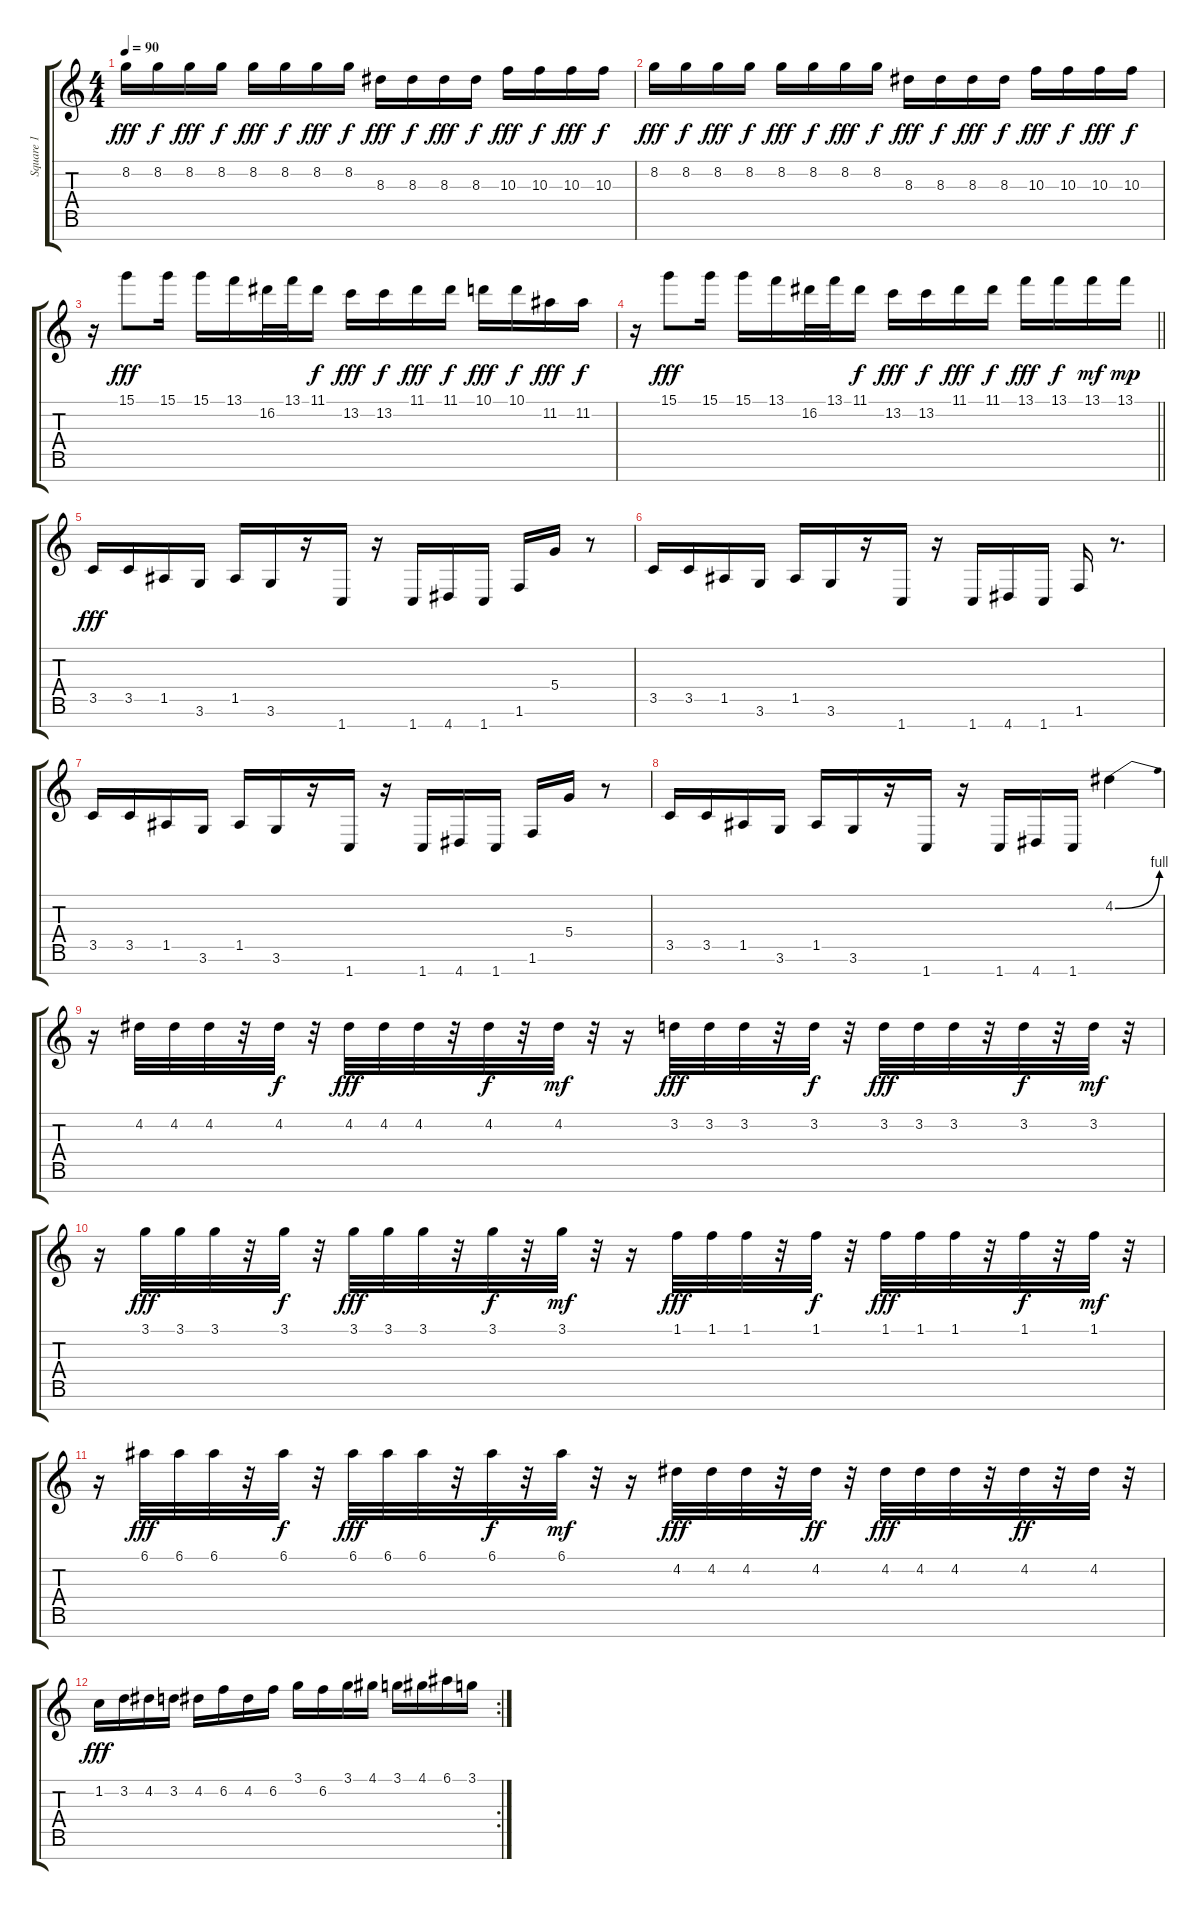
\track ("Square 1" "Square 1") {instrument electricguitarjazz}
\staff {score tabs}
\tuning (E4 B3 G3 D3 A2 E2 B1) {hide}
\ts (4 4)
\tempo 90
\clef g2
\ks c
8.2.16{dy fff} 8.2.16{dy f} 8.2.16{dy fff} 8.2.16{dy f} 8.2.16{dy fff} 8.2.16{dy f} 8.2.16{dy fff} 8.2.16{dy f} 8.3.16{dy fff} 8.3.16{dy f} 8.3.16{dy fff} 8.3.16{dy f} 10.3.16{dy fff} 10.3.16{dy f} 10.3.16{dy fff} 10.3.16{dy f} |
8.2.16{dy fff} 8.2.16{dy f} 8.2.16{dy fff} 8.2.16{dy f} 8.2.16{dy fff} 8.2.16{dy f} 8.2.16{dy fff} 8.2.16{dy f} 8.3.16{dy fff} 8.3.16{dy f} 8.3.16{dy fff} 8.3.16{dy f} 10.3.16{dy fff} 10.3.16{dy f} 10.3.16{dy fff} 10.3.16{dy f} |
r.16 15.1.8{dy fff} 15.1.16 15.1.16 13.1.16 16.2.32 13.1.32 11.1.16{dy f} 13.2.16{dy fff} 13.2.16{dy f} 11.1.16{dy fff} 11.1.16{dy f} 10.1.16{dy fff} 10.1.16{dy f} 11.2.16{dy fff} 11.2.16{dy f} |
\barLineRight lightlight
r.16 15.1.8{dy fff} 15.1.16 15.1.16 13.1.16 16.2.32 13.1.32 11.1.16{dy f} 13.2.16{dy fff} 13.2.16{dy f} 11.1.16{dy fff} 11.1.16{dy f} 13.1.16{dy fff} 13.1.16{dy f} 13.1.16{dy mf} 13.1.16{dy mp} |
3.5.16{dy fff} 3.5.16 1.5.16 3.6.16 1.5.16 3.6.16 r.16 1.7.16 r.16 1.7.16 4.7.16 1.7.16 1.6.16 5.4.16 r.8 |
3.5.16 3.5.16 1.5.16 3.6.16 1.5.16 3.6.16 r.16 1.7.16 r.16 1.7.16 4.7.16 1.7.16 1.6.16 r.8{d} |
3.5.16 3.5.16 1.5.16 3.6.16 1.5.16 3.6.16 r.16 1.7.16 r.16 1.7.16 4.7.16 1.7.16 1.6.16 5.4.16 r.8 |
3.5.16 3.5.16 1.5.16 3.6.16 1.5.16 3.6.16 r.16 1.7.16 r.16 1.7.16 4.7.16 1.7.16 4.2{be (bend 0 0 60 4)}.4 |
r.16 4.2.32 4.2.32 4.2.32 r.32 4.2.32{dy f} r.32 4.2.32{dy fff} 4.2.32 4.2.32 r.32 4.2.32{dy f} r.32 4.2.32{dy mf} r.32 r.16 3.2.32{dy fff} 3.2.32 3.2.32 r.32 3.2.32{dy f} r.32 3.2.32{dy fff} 3.2.32 3.2.32 r.32 3.2.32{dy f} r.32 3.2.32{dy mf} r.32 |
r.16 3.1.32{dy fff} 3.1.32 3.1.32 r.32 3.1.32{dy f} r.32 3.1.32{dy fff} 3.1.32 3.1.32 r.32 3.1.32{dy f} r.32 3.1.32{dy mf} r.32 r.16 1.1.32{dy fff} 1.1.32 1.1.32 r.32 1.1.32{dy f} r.32 1.1.32{dy fff} 1.1.32 1.1.32 r.32 1.1.32{dy f} r.32 1.1.32{dy mf} r.32 |
r.16 6.1.32{dy fff} 6.1.32 6.1.32 r.32 6.1.32{dy f} r.32 6.1.32{dy fff} 6.1.32 6.1.32 r.32 6.1.32{dy f} r.32 6.1.32{dy mf} r.32 r.16 4.2.32{dy fff} 4.2.32 4.2.32 r.32 4.2.32{dy ff} r.32 4.2.32{dy fff} 4.2.32 4.2.32 r.32 4.2.32{dy ff} r.32 4.2.32 r.32 |
\rc 2
1.2.16{dy fff} 3.2.16 4.2.16 3.2.16 4.2.16 6.2.16 4.2.16 6.2.16 3.1.16 6.2.16 3.1.16 4.1.16 3.1.16 4.1.16 6.1.16 3.1.16
